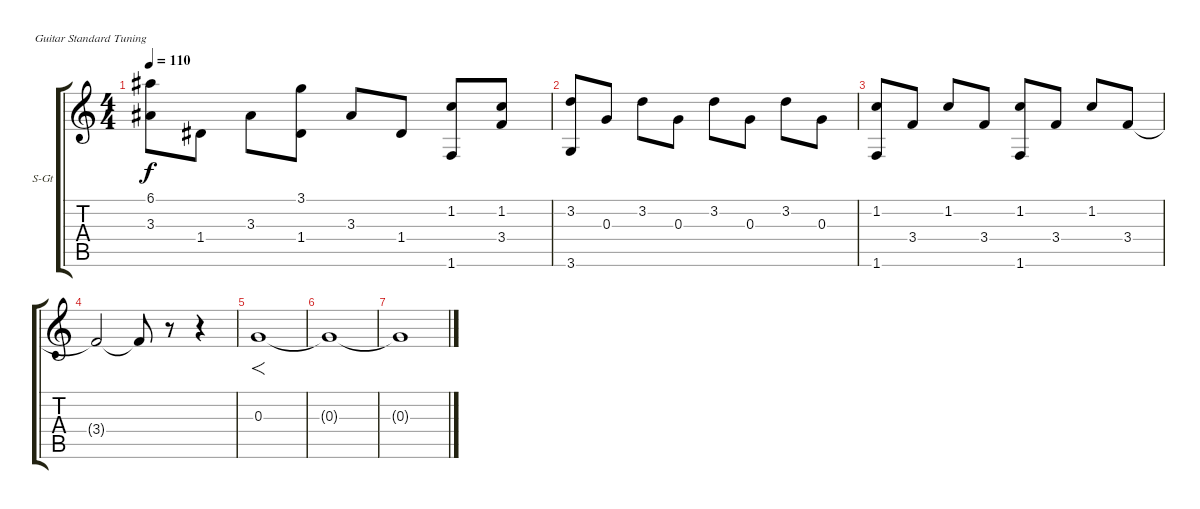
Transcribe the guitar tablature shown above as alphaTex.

\defaultSystemsLayout 4
\bracketExtendMode groupsimilarinstruments
\firstSystemTrackNameOrientation horizontal
\otherSystemsTrackNameOrientation horizontal
\track ("Steel Guitar" "S-Gt") {instrument acousticguitarsteel}
\staff {score tabs}
\tuning (E4 B3 G3 D3 A2 E2)
\ts (4 4)
\tempo 110
\clef g2
\ks c
(3.3 6.1).8{dy f} 1.4.8 3.3.8 (1.4 3.1).8 3.3.8 1.4.8 (1.2 1.6).8 (1.2 3.4).8 |
(3.2 3.6).8 0.3.8 3.2.8 0.3.8 3.2.8 0.3.8 3.2.8 0.3.8 |
(1.2 1.6).8 3.4.8 1.2.8 3.4.8 (1.2 1.6).8 3.4.8 1.2.8 3.4.8 |
3.4{t}.2 3.4{t}.8 r.8 r.4 |
0.3.1{f} |
0.3{t}.1 |
0.3{t}.1
